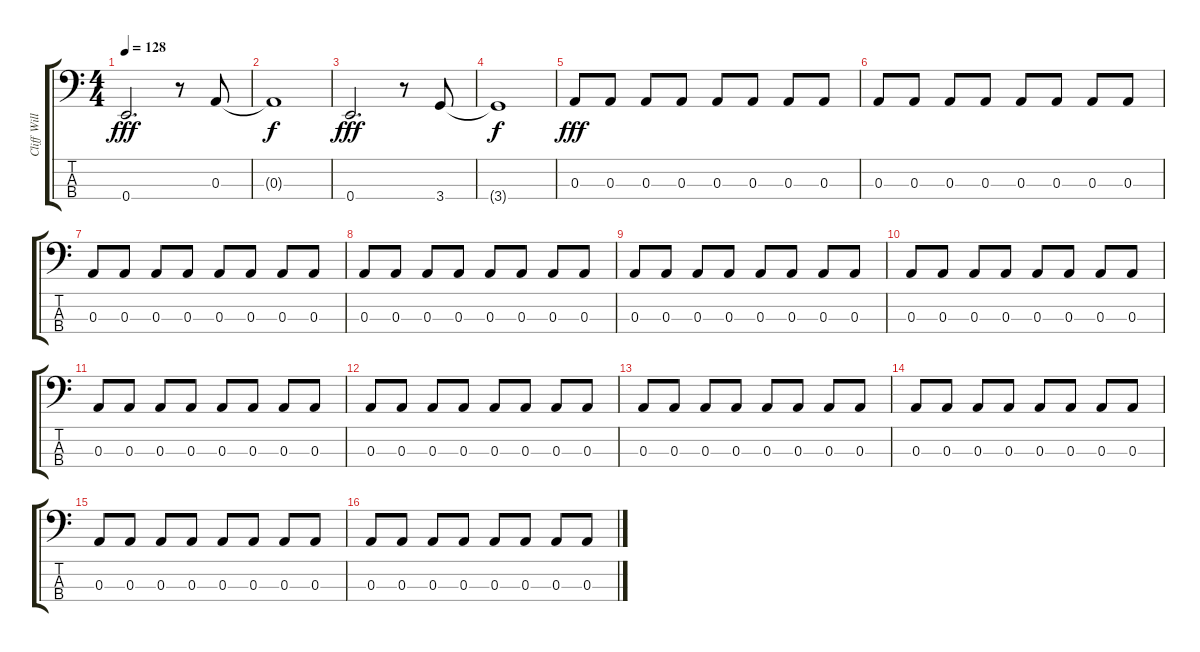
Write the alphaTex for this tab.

\track ("Cliff Williams" "Cliff Will") {instrument electricbasspick}
\staff {score tabs}
\tuning (G2 D2 A1 E1) {hide}
\ts (4 4)
\tempo 128
\clef f4
\ks c
0.4.2{d dy fff} r.8 0.3.8 |
0.3{t}.1{dy f} |
0.4.2{d dy fff} r.8 3.4.8 |
3.4{t}.1{dy f} |
0.3.8{dy fff} 0.3.8 0.3.8 0.3.8 0.3.8 0.3.8 0.3.8 0.3.8 |
0.3.8 0.3.8 0.3.8 0.3.8 0.3.8 0.3.8 0.3.8 0.3.8 |
0.3.8 0.3.8 0.3.8 0.3.8 0.3.8 0.3.8 0.3.8 0.3.8 |
0.3.8 0.3.8 0.3.8 0.3.8 0.3.8 0.3.8 0.3.8 0.3.8 |
0.3.8 0.3.8 0.3.8 0.3.8 0.3.8 0.3.8 0.3.8 0.3.8 |
0.3.8 0.3.8 0.3.8 0.3.8 0.3.8 0.3.8 0.3.8 0.3.8 |
0.3.8 0.3.8 0.3.8 0.3.8 0.3.8 0.3.8 0.3.8 0.3.8 |
0.3.8 0.3.8 0.3.8 0.3.8 0.3.8 0.3.8 0.3.8 0.3.8 |
0.3.8 0.3.8 0.3.8 0.3.8 0.3.8 0.3.8 0.3.8 0.3.8 |
0.3.8 0.3.8 0.3.8 0.3.8 0.3.8 0.3.8 0.3.8 0.3.8 |
0.3.8 0.3.8 0.3.8 0.3.8 0.3.8 0.3.8 0.3.8 0.3.8 |
0.3.8 0.3.8 0.3.8 0.3.8 0.3.8 0.3.8 0.3.8 0.3.8
